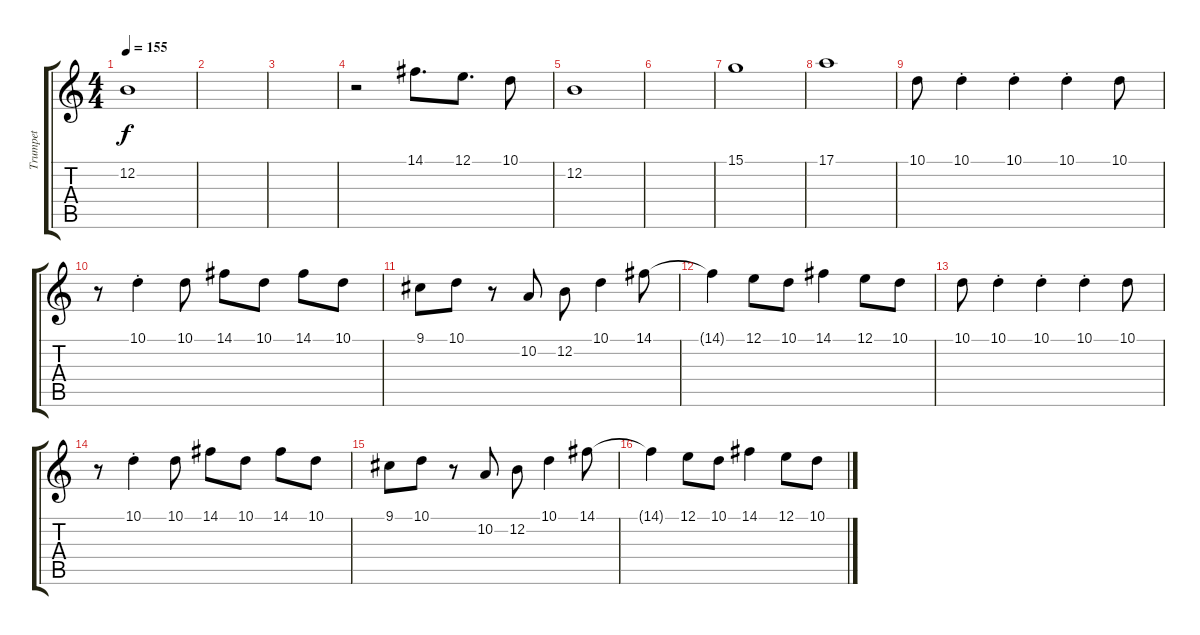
\track ("Trumpet" "Trumpet") {instrument trumpet}
\staff {score tabs}
\tuning (E4 B3 G3 D3 A2 E2) {hide}
\ts (4 4)
\tempo 155
\clef g2
\ks c
12.2.1{dy f} |
|
|
r.2 14.1.8{d} 12.1.8{d} 10.1.8 |
12.2.1 |
|
15.1.1 |
17.1.1 |
10.1.8 10.1{st}.4 10.1{st}.4 10.1{st}.4 10.1.8 |
r.8 10.1{st}.4 10.1.8 14.1.8 10.1.8 14.1.8 10.1.8 |
9.1.8 10.1.8 r.8 10.2.8 12.2.8 10.1.4 14.1.8 |
14.1{t}.4 12.1.8 10.1.8 14.1.4 12.1.8 10.1.8 |
10.1.8 10.1{st}.4 10.1{st}.4 10.1{st}.4 10.1.8 |
r.8 10.1{st}.4 10.1.8 14.1.8 10.1.8 14.1.8 10.1.8 |
9.1.8 10.1.8 r.8 10.2.8 12.2.8 10.1.4 14.1.8 |
14.1{t}.4 12.1.8 10.1.8 14.1.4 12.1.8 10.1.8
